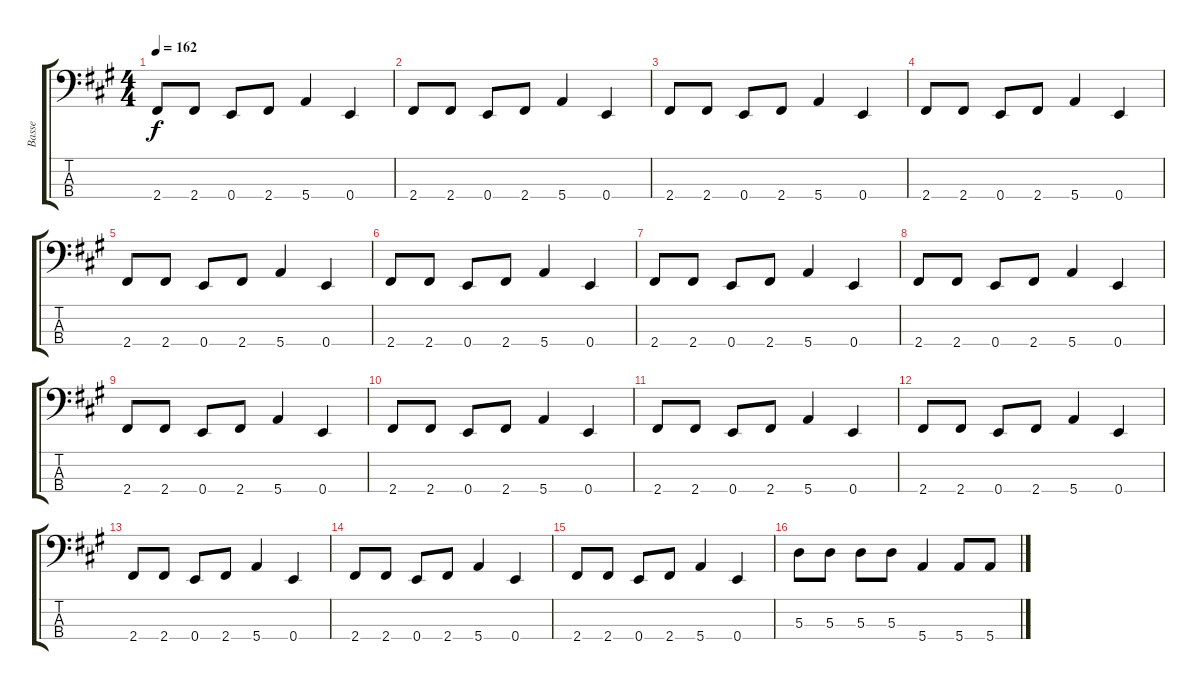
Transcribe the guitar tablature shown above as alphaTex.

\track ("Basse" "Basse") {instrument electricbassfinger}
\staff {score tabs}
\tuning (G2 D2 A1 E1) {hide}
\ts (4 4)
\tempo 162
\clef f4
\ks a
2.4.8{dy f} 2.4.8 0.4.8 2.4.8 5.4.4 0.4.4 |
2.4.8 2.4.8 0.4.8 2.4.8 5.4.4 0.4.4 |
2.4.8 2.4.8 0.4.8 2.4.8 5.4.4 0.4.4 |
2.4.8 2.4.8 0.4.8 2.4.8 5.4.4 0.4.4 |
2.4.8 2.4.8 0.4.8 2.4.8 5.4.4 0.4.4 |
2.4.8 2.4.8 0.4.8 2.4.8 5.4.4 0.4.4 |
2.4.8 2.4.8 0.4.8 2.4.8 5.4.4 0.4.4 |
2.4.8 2.4.8 0.4.8 2.4.8 5.4.4 0.4.4 |
2.4.8 2.4.8 0.4.8 2.4.8 5.4.4 0.4.4 |
2.4.8 2.4.8 0.4.8 2.4.8 5.4.4 0.4.4 |
2.4.8 2.4.8 0.4.8 2.4.8 5.4.4 0.4.4 |
2.4.8 2.4.8 0.4.8 2.4.8 5.4.4 0.4.4 |
2.4.8 2.4.8 0.4.8 2.4.8 5.4.4 0.4.4 |
2.4.8 2.4.8 0.4.8 2.4.8 5.4.4 0.4.4 |
2.4.8 2.4.8 0.4.8 2.4.8 5.4.4 0.4.4 |
5.3.8 5.3.8 5.3.8 5.3.8 5.4.4 5.4.8 5.4.8
